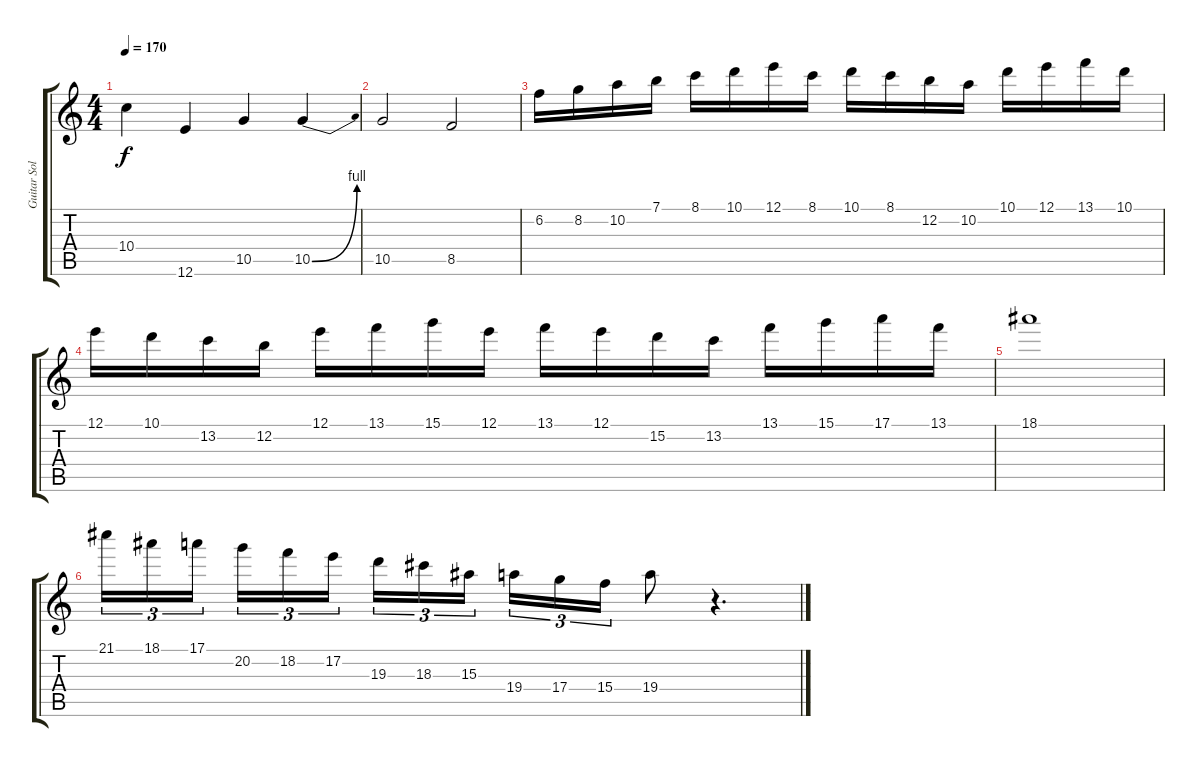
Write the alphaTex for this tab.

\track ("Guitar Solo 2" "Guitar Sol") {instrument overdrivenguitar}
\staff {score tabs}
\tuning (E4 B3 G3 D3 A2 E2) {hide}
\ts (4 4)
\tempo 170
\clef g2
\ks c
10.4.4{dy f} 12.6.4 10.5.4 10.5{be (bend 0 0 60 4)}.4 |
10.5.2 8.5.2 |
6.2.16 8.2.16 10.2.16 7.1.16 8.1.16 10.1.16 12.1.16 8.1.16 10.1.16 8.1.16 12.2.16 10.2.16 10.1.16 12.1.16 13.1.16 10.1.16 |
12.1.16 10.1.16 13.2.16 12.2.16 12.1.16 13.1.16 15.1.16 12.1.16 13.1.16 12.1.16 15.2.16 13.2.16 13.1.16 15.1.16 17.1.16 13.1.16 |
18.1.1 |
21.1.16{tu (3 2)} 18.1.16{tu (3 2)} 17.1.16{tu (3 2)} 20.2.16{tu (3 2)} 18.2.16{tu (3 2)} 17.2.16{tu (3 2)} 19.3.16{tu (3 2)} 18.3.16{tu (3 2)} 15.3.16{tu (3 2)} 19.4.16{tu (3 2)} 17.4.16{tu (3 2)} 15.4.16{tu (3 2)} 19.4.8 r.4{d}
